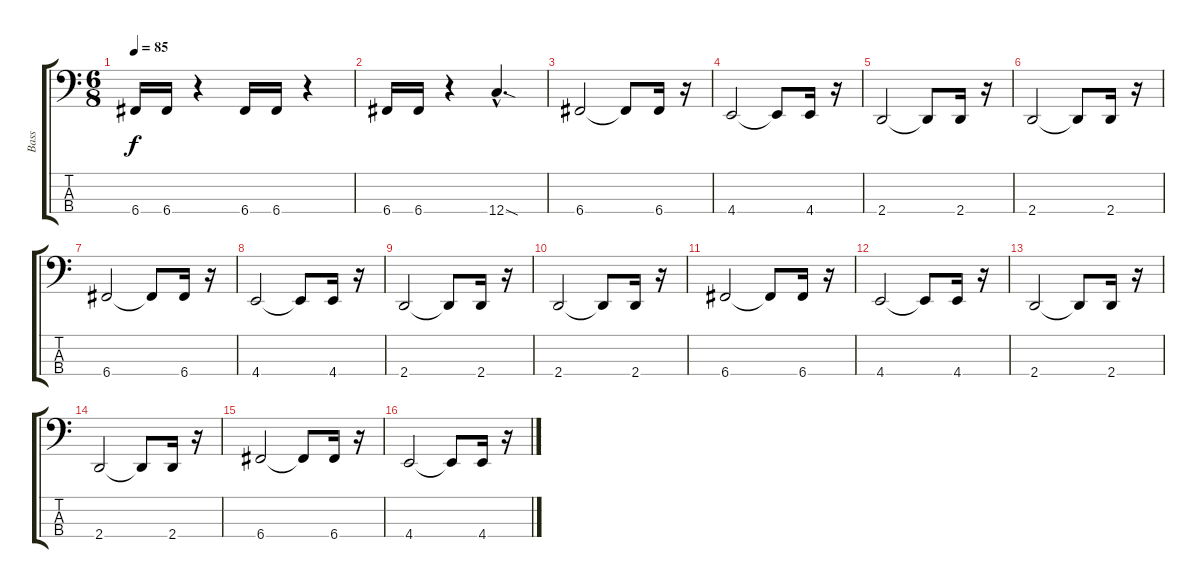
\track ("Bass" "Bass") {instrument electricbassfinger}
\staff {score tabs}
\tuning (F2 C2 G1 C1) {hide}
\ts (6 8)
\tempo 85
\clef f4
\ks c
6.4.16{dy f} 6.4.16 r.4 6.4.16 6.4.16 r.4 |
6.4.16 6.4.16 r.4 12.4{sod hac}.4{d} |
6.4.2 6.4{t}.8 6.4.16 r.16 |
4.4.2 4.4{t}.8 4.4.16 r.16 |
2.4.2 2.4{t}.8 2.4.16 r.16 |
2.4.2 2.4{t}.8 2.4.16 r.16 |
6.4.2 6.4{t}.8 6.4.16 r.16 |
4.4.2 4.4{t}.8 4.4.16 r.16 |
2.4.2 2.4{t}.8 2.4.16 r.16 |
2.4.2 2.4{t}.8 2.4.16 r.16 |
6.4.2 6.4{t}.8 6.4.16 r.16 |
4.4.2 4.4{t}.8 4.4.16 r.16 |
2.4.2 2.4{t}.8 2.4.16 r.16 |
2.4.2 2.4{t}.8 2.4.16 r.16 |
6.4.2 6.4{t}.8 6.4.16 r.16 |
4.4.2 4.4{t}.8 4.4.16 r.16
